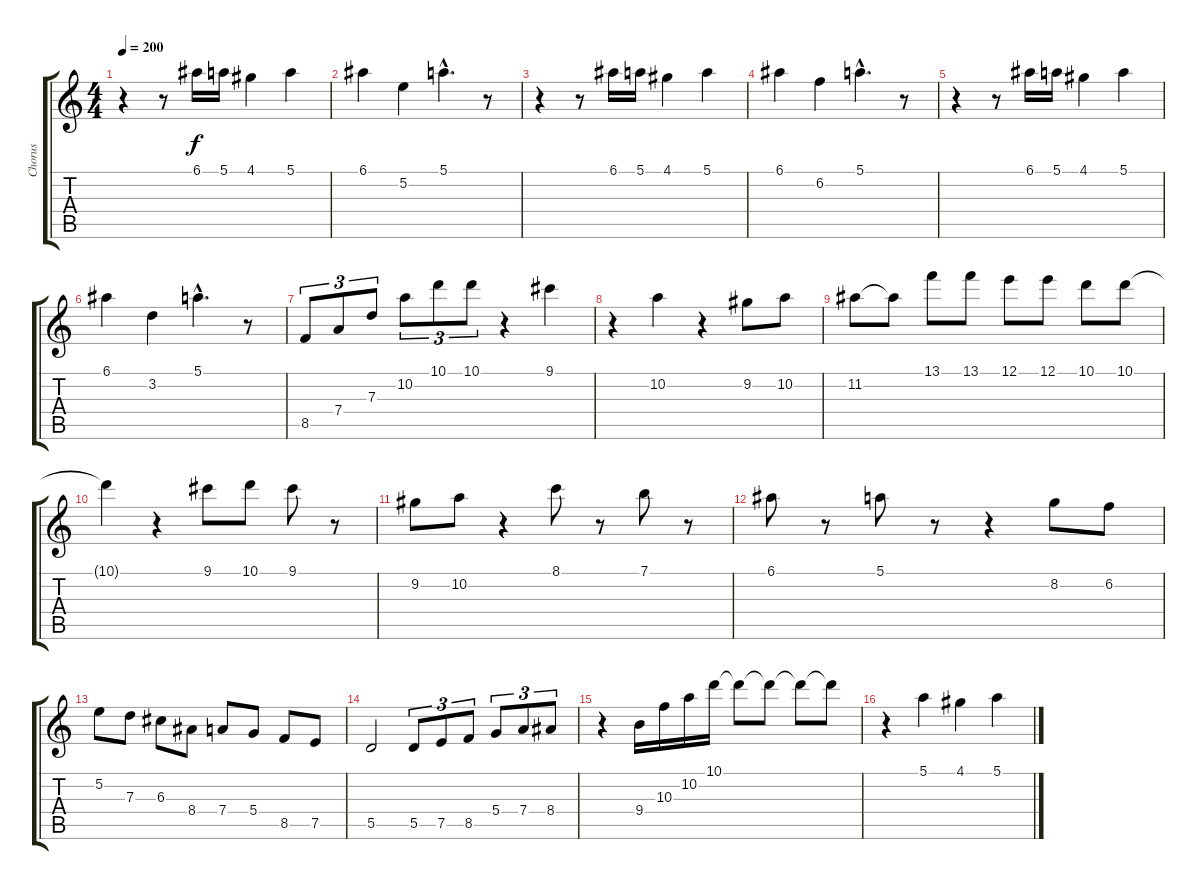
\track ("Chorus" "Chorus") {instrument acousticguitarnylon}
\staff {score tabs}
\tuning (E4 B3 G3 D3 A2 E2) {hide}
\ts (4 4)
\tempo 200
\clef g2
\ks c
r.4{dy f} r.8 6.1.16 5.1.16 4.1.4 5.1.4 |
6.1.4 5.2.4 5.1{hac}.4{d} r.8 |
r.4 r.8 6.1.16 5.1.16 4.1.4 5.1.4 |
6.1.4 6.2.4 5.1{hac}.4{d} r.8 |
r.4 r.8 6.1.16 5.1.16 4.1.4 5.1.4 |
6.1.4 3.2.4 5.1{hac}.4{d} r.8 |
8.5.8{tu (3 2)} 7.4.8{tu (3 2)} 7.3.8{tu (3 2)} 10.2.8{tu (3 2)} 10.1.8{tu (3 2)} 10.1.8{tu (3 2)} r.4 9.1.4 |
r.4 10.2.4 r.4 9.2.8 10.2.8 |
11.2.8 11.2{t}.8 13.1.8 13.1.8 12.1.8 12.1.8 10.1.8 10.1.8 |
10.1{t}.4 r.4 9.1.8 10.1.8 9.1.8 r.8 |
9.2.8 10.2.8 r.4 8.1.8 r.8 7.1.8 r.8 |
6.1.8 r.8 5.1.8 r.8 r.4 8.2.8 6.2.8 |
5.2.8 7.3.8 6.3.8 8.4.8 7.4.8 5.4.8 8.5.8 7.5.8 |
5.5.2 5.5.8{tu (3 2)} 7.5.8{tu (3 2)} 8.5.8{tu (3 2)} 5.4.8{tu (3 2)} 7.4.8{tu (3 2)} 8.4.8{tu (3 2)} |
r.4 9.4.16 10.3.16 10.2.16 10.1.16 10.1{t}.8 10.1{t}.8 10.1{t}.8 10.1{t}.8 |
r.4 5.1.4 4.1.4 5.1.4
